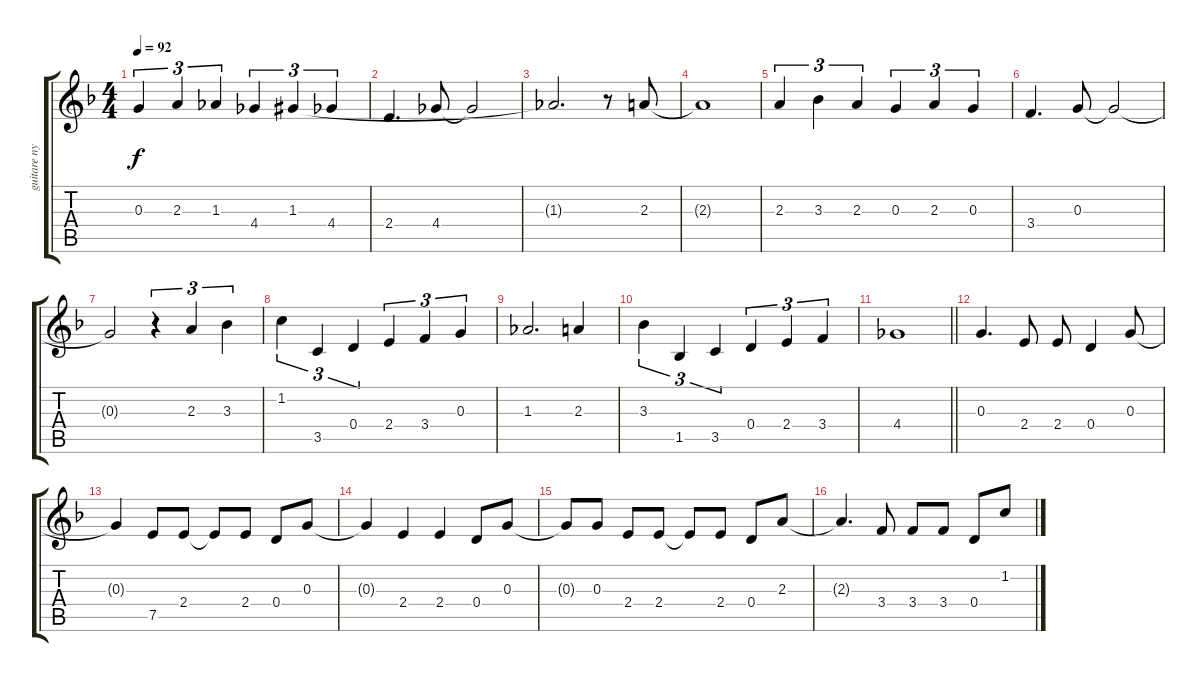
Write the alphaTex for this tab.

\track ("guitare nylon" "guitare ny") {instrument electricguitarjazz}
\staff {score tabs}
\tuning (E4 B3 G3 D3 A2 E2) {hide}
\ts (4 4)
\tempo 92
\clef g2
\ks f
0.3.4{tu (3 2) dy f} 2.3.4{tu (3 2)} 1.3.4{tu (3 2)} 4.4.4{tu (3 2)} 1.3{acc #}.4{tu (3 2)} 4.4.4{tu (3 2)} |
2.4.4{d} 4.4.8 4.4{t}.2 |
1.3{t}.2{d} r.8 2.3.8 |
2.3{t}.1 |
2.3.4{tu (3 2)} 3.3.4{tu (3 2)} 2.3.4{tu (3 2)} 0.3.4{tu (3 2)} 2.3.4{tu (3 2)} 0.3.4{tu (3 2)} |
3.4.4{d} 0.3.8 0.3{t}.2 |
0.3{t}.2 r.4{tu (3 2)} 2.3.4{tu (3 2)} 3.3.4{tu (3 2)} |
1.2.4{tu (3 2)} 3.5.4{tu (3 2)} 0.4.4{tu (3 2)} 2.4.4{tu (3 2)} 3.4.4{tu (3 2)} 0.3.4{tu (3 2)} |
1.3.2{d} 2.3.4 |
3.3.4{tu (3 2)} 1.5.4{tu (3 2)} 3.5.4{tu (3 2)} 0.4.4{tu (3 2)} 2.4.4{tu (3 2)} 3.4.4{tu (3 2)} |
\barLineRight lightlight
4.4.1 |
0.3.4{d} 2.4.8 2.4.8 0.4.4 0.3.8 |
0.3{t}.4 7.5.8 2.4.8 2.4{t}.8 2.4.8 0.4.8 0.3.8 |
0.3{t}.4 2.4.4 2.4.4 0.4.8 0.3.8 |
0.3{t}.8 0.3.8 2.4.8 2.4.8 2.4{t}.8 2.4.8 0.4.8 2.3.8 |
2.3{t}.4{d} 3.4.8 3.4.8 3.4.8 0.4.8 1.2.8
